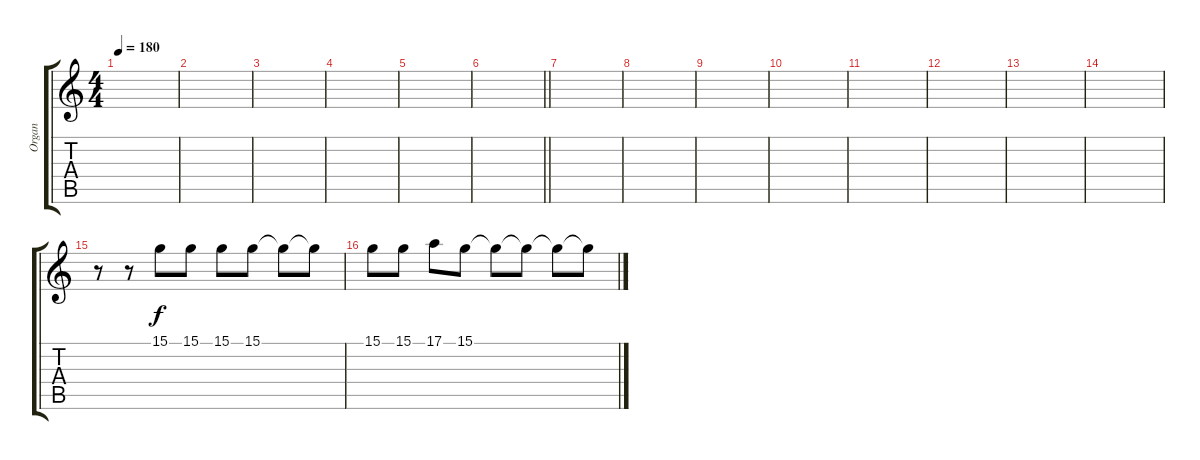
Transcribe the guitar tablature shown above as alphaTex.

\track ("Organ" "Organ") {instrument lead5charang}
\staff {score tabs}
\tuning (E4 B3 G3 D3 A2 E2) {hide}
\ts (4 4)
\tempo 180
\clef g2
\ks c
|
|
|
|
|
\barLineRight lightlight
|
|
|
|
|
|
|
|
|
r.8 r.8 15.1.8 15.1.8 15.1.8 15.1.8 15.1{t}.8 15.1{t}.8 |
15.1.8 15.1.8 17.1.8 15.1.8 15.1{t}.8 15.1{t}.8 15.1{t}.8 15.1{t}.8
